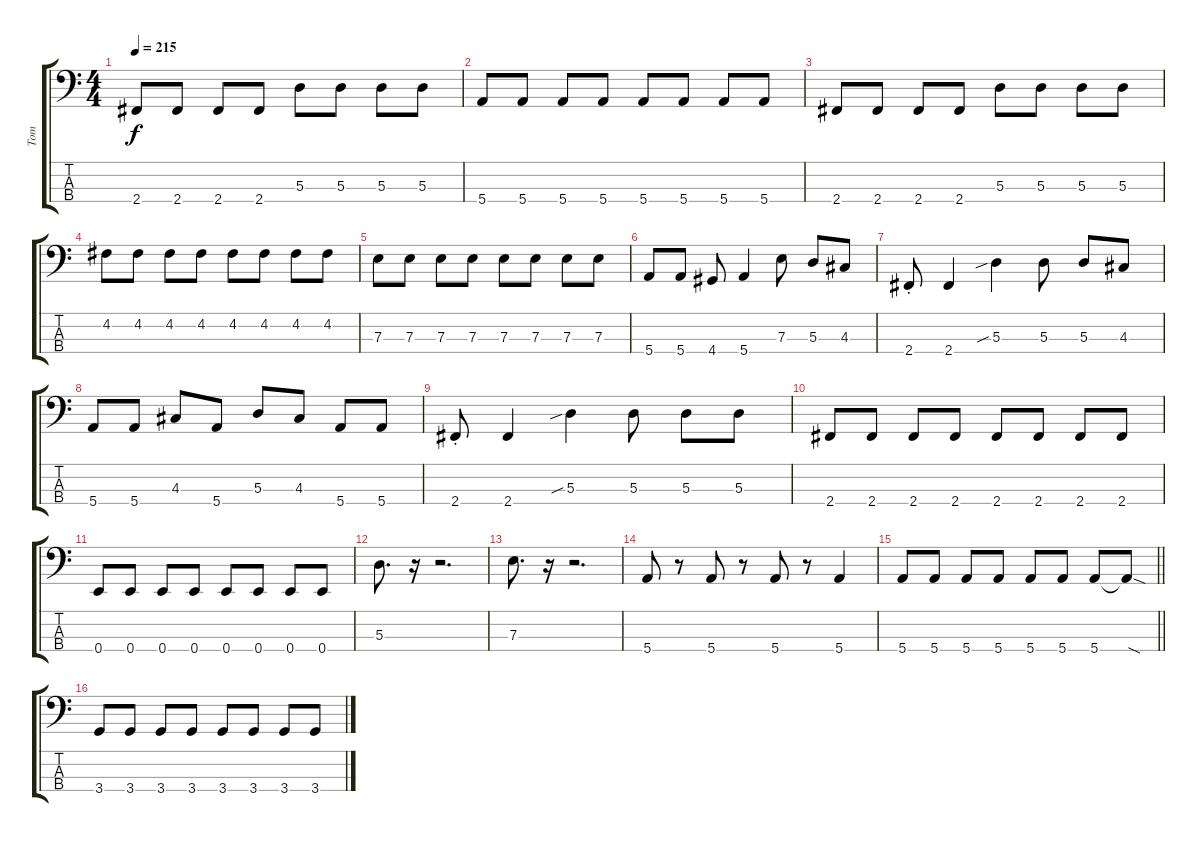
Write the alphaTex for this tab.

\track ("Tom" "Tom") {instrument electricbasspick}
\staff {score tabs}
\tuning (G2 D2 A1 E1) {hide}
\ts (4 4)
\tempo 215
\clef f4
\ks c
2.4.8{dy f} 2.4.8 2.4.8 2.4.8 5.3.8 5.3.8 5.3.8 5.3.8 |
5.4.8 5.4.8 5.4.8 5.4.8 5.4.8 5.4.8 5.4.8 5.4.8 |
2.4.8 2.4.8 2.4.8 2.4.8 5.3.8 5.3.8 5.3.8 5.3.8 |
4.2.8 4.2.8 4.2.8 4.2.8 4.2.8 4.2.8 4.2.8 4.2.8 |
7.3.8 7.3.8 7.3.8 7.3.8 7.3.8 7.3.8 7.3.8 7.3.8 |
5.4.8 5.4.8 4.4.8 5.4.4 7.3.8 5.3.8 4.3.8 |
2.4{st}.8 2.4.4 5.3{sib}.4 5.3.8 5.3.8 4.3.8 |
5.4.8 5.4.8 4.3.8 5.4.8 5.3.8 4.3.8 5.4.8 5.4.8 |
2.4{st}.8 2.4.4 5.3{sib}.4 5.3.8 5.3.8 5.3.8 |
2.4.8 2.4.8 2.4.8 2.4.8 2.4.8 2.4.8 2.4.8 2.4.8 |
0.4.8 0.4.8 0.4.8 0.4.8 0.4.8 0.4.8 0.4.8 0.4.8 |
5.3.8{d} r.16 r.2{d} |
7.3.8{d} r.16 r.2{d} |
5.4.8 r.8 5.4.8 r.8 5.4.8 r.8 5.4.4 |
\barLineRight lightlight
5.4.8 5.4.8 5.4.8 5.4.8 5.4.8 5.4.8 5.4.8 5.4{sod t}.8 |
\section ("" "")
3.4.8 3.4.8 3.4.8 3.4.8 3.4.8 3.4.8 3.4.8 3.4.8
